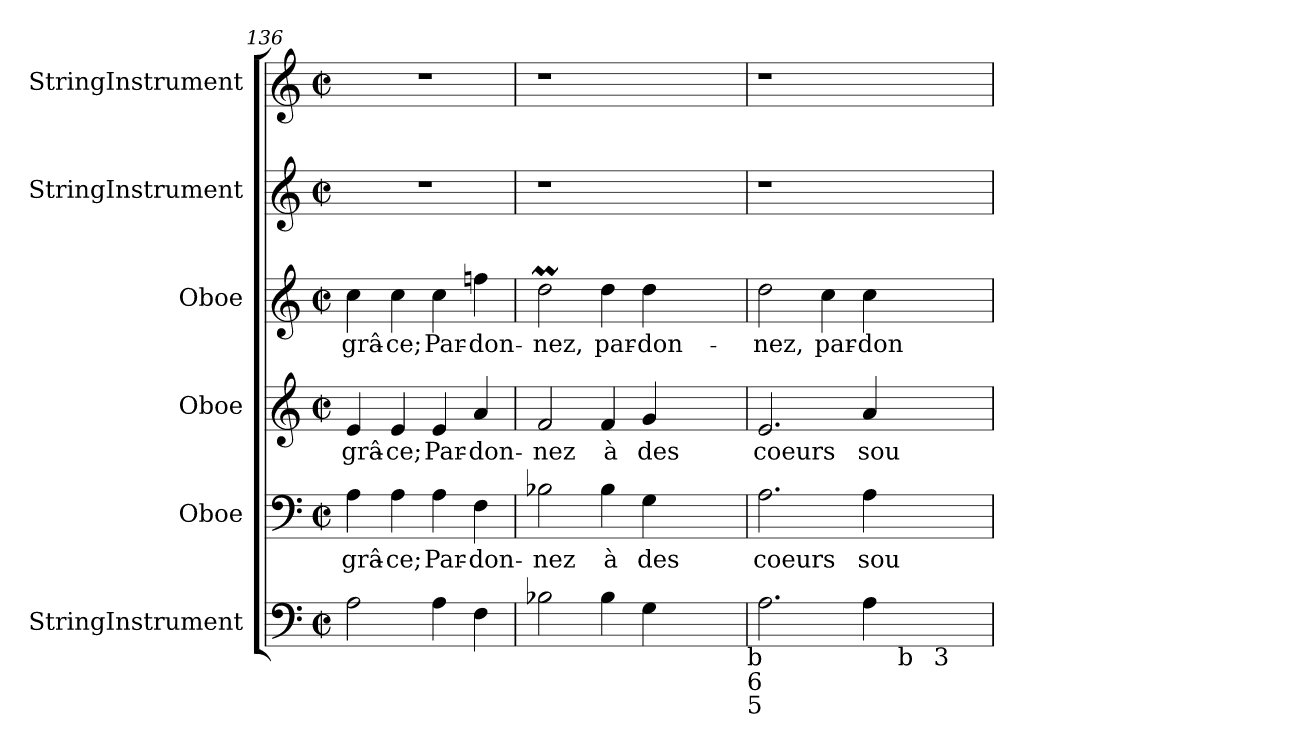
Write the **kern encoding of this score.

**kern	**kern	**text	**kern	**text	**kern	**text	**kern	**kern
*part6	*part5	*part5	*part4	*part4	*part3	*part3	*part2	*part1
*staff6	*staff5	*staff5	*staff4	*staff4	*staff3	*staff3	*staff2	*staff1
*I"StringInstrument	*I"Oboe	*	*I"Oboe	*	*I"Oboe	*	*I"StringInstrument	*I"StringInstrument
*I'Str	*I'Ob	*	*I'Ob	*	*I'Ob	*	*I'Str	*I'Str
!!LO:PB:g=z
*clefF4	*clefF4	*	*clefG2	*	*clefG2	*	*clefG2	*clefG2
*k[]	*k[]	*	*k[]	*	*k[]	*	*k[]	*k[]
*C:	*C:	*	*C:	*	*C:	*	*C:	*C:
*M2/2	*M2/2	*	*M2/2	*	*M2/2	*	*M2/2	*M2/2
*met(c|)	*met(c|)	*	*met(c|)	*	*met(c|)	*	*met(c|)	*met(c|)
=136	=136	=136	=136	=136	=136	=136	=136	=136
2A\	4A\	grâ-	4e/	grâ-	4cc\	grâ-	1r	1r
.	4A\	-ce;	4e/	-ce;	4cc\	-ce;	.	.
4A\	4A\	Par-	4e/	Par-	4cc\	Par-	.	.
4F\	4F\	-don-	4a/	-don-	4ffn\	-don-	.	.
=137	=137	=137	=137	=137	=137	=137	=137	=137
2B-X\	2B-X\	-nez	2f/	-nez	2ddM\	-nez,	1r	1r
4B-\	4B-\	à	4f/	à	4dd\	par-	.	.
4G\	4G\	des	4g/	des	4dd\	-don-	.	.
2ryy	2ryy	.	2ryy	.	2ryy	.	2ryy	2ryy
!LO:TX:b:t=b	!	!	!	!	!	!	!	!
!LO:TX:b:t=6\n5	!	!	!	!	!	!	!	!
=138	=138	=138	=138	=138	=138	=138	=138	=138
!LO:TX:b:t=4	!	!	!	!	!	!	!	!
*^	*	*	*	*	*	*	*	*
*	*^	*	*	*	*	*	*	*	*
2.A\	2...ryy	1ryy	2.A\	coeurs	2.e/	coeurs	2dd\	-nez,	1r	1r
.	.	.	.	.	.	.	4cc\	par-	.	.
4A\	.	.	4A\	sou-	4a/	sou-	4cc\	-don-	.	.
!	!LO:TX:b:t=b	!	!	!	!	!	!	!	!	!
.	4..ryy	.	.	.	.	.	.	.	.	.
4.ryy	.	16ryy	4.ryy	.	4.ryy	.	4.ryy	.	4.ryy	4.ryy
!	!	!LO:TX:b:t=3	!	!	!	!	!	!	!	!
.	.	4ryy	.	.	.	.	.	.	.	.
.	.	16ryy	.	.	.	.	.	.	.	.
!	!	!LO:TX:b:t=____	!	!	!	!	!	!	!	!
*v	*v	*v	*	*	*	*	*	*	*	*
=	=	=	=	=	=	=	=	=
*-	*-	*-	*-	*-	*-	*-	*-	*-
